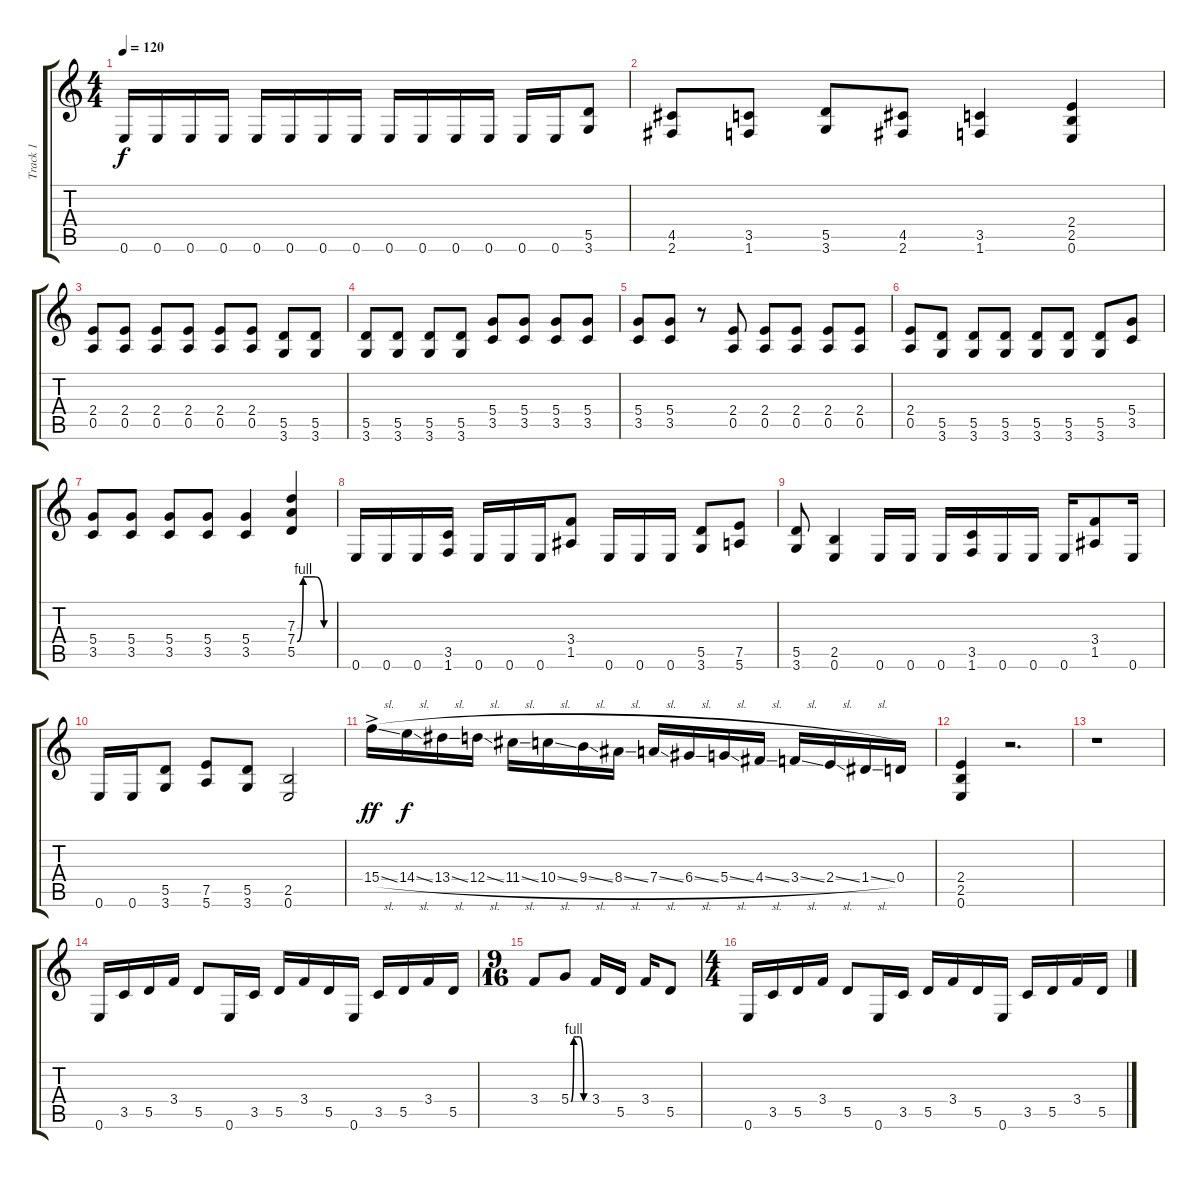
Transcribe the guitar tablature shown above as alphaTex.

\track ("Track 1" "Track 1") {instrument electricguitarclean}
\staff {score tabs}
\tuning (E4 B3 G3 D3 A2 E2) {hide}
\ts (4 4)
\tempo 120
\clef g2
\ks c
0.6.16{dy f} 0.6.16 0.6.16 0.6.16 0.6.16 0.6.16 0.6.16 0.6.16 0.6.16 0.6.16 0.6.16 0.6.16 0.6.16 0.6.16 (5.5 3.6).8 |
(4.5 2.6).8 (3.5 1.6).8 (5.5 3.6).8 (4.5 2.6).8 (3.5 1.6).4 (2.4 2.5 0.6).4 |
(2.4 0.5).8 (2.4 0.5).8 (2.4 0.5).8 (2.4 0.5).8 (2.4 0.5).8 (2.4 0.5).8 (5.5 3.6).8 (5.5 3.6).8 |
(5.5 3.6).8 (5.5 3.6).8 (5.5 3.6).8 (5.5 3.6).8 (5.4 3.5).8 (5.4 3.5).8 (5.4 3.5).8 (5.4 3.5).8 |
(5.4 3.5).8 (5.4 3.5).8 r.8 (2.4 0.5).8 (2.4 0.5).8 (2.4 0.5).8 (2.4 0.5).8 (2.4 0.5).8 |
(2.4 0.5).8 (5.5 3.6).8 (5.5 3.6).8 (5.5 3.6).8 (5.5 3.6).8 (5.5 3.6).8 (5.5 3.6).8 (5.4 3.5).8 |
(5.4 3.5).8 (5.4 3.5).8 (5.4 3.5).8 (5.4 3.5).8 (5.4 3.5).4 (7.3 7.4{be (custom 0 0 10 4 20 4 30 4 45 0 60 0)} 5.5).4 |
0.6.16 0.6.16 0.6.16 (3.5 1.6).16 0.6.16 0.6.16 0.6.16 (3.4 1.5).8 0.6.16 0.6.16 0.6.16 (5.5 3.6).8 (7.5 5.6).8 |
(5.5 3.6).8 (2.5 0.6).4 0.6.16 0.6.16 0.6.16 (3.5 1.6).16 0.6.16 0.6.16 0.6.16 (3.4 1.5).8 0.6.16 |
0.6.16 0.6.16 (5.5 3.6).8 (7.5 5.6).8 (5.5 3.6).8 (2.5 0.6).2 |
15.4{sl ac}.16{dy ff} 14.4{sl}.16{dy f} 13.4{sl}.16 12.4{sl}.16 11.4{sl}.16 10.4{sl}.16 9.4{sl}.16 8.4{sl}.16 7.4{sl}.16 6.4{sl}.16 5.4{sl}.16 4.4{sl}.16 3.4{sl}.16 2.4{sl}.16 1.4{sl}.16 0.4.16 |
(2.4 2.5 0.6).4 r.2{d} |
r.1 |
0.6.16{instrument distortionguitar} 3.5.16 5.5.16 3.4.16 5.5.8 0.6.16 3.5.16 5.5.16 3.4.16 5.5.16 0.6.16 3.5.16 5.5.16 3.4.16 5.5.16 |
\ts (9 16)
3.4.8 5.4{be (custom 0 0 10 4 20 4 30 4 45 0 60 0)}.8 3.4.16 5.5.16 3.4.16 5.5.8 |
\ts (4 4)
0.6.16{instrument distortionguitar} 3.5.16 5.5.16 3.4.16 5.5.8 0.6.16 3.5.16 5.5.16 3.4.16 5.5.16 0.6.16 3.5.16 5.5.16 3.4.16 5.5.16
